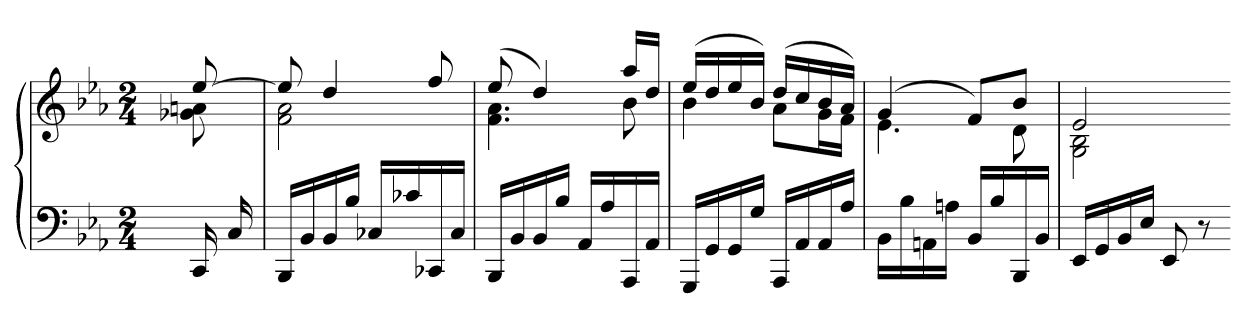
**kern	**kern
*part1	*part1
*staff2	*staff1
*clefF4	*clefG2
*k[b-e-a-]	*k[b-e-a-]
*E-:	*E-:
*M2/4	*M2/4
=	=
*	*^
16CC	[8ee-	8g-X 8an
16C	.	.
=150	=150	=150
16BBB-LL	8ee-]	2f 2a-
16BB-	.	.
16BB-	4dd	.
16B-JJ	.	.
16C-XLL	.	.
16c-X	.	.
16CC-X	8ff	.
16C-JJ	.	.
=151	=151	=151
16BBB-LL	(8ee-	4.f 4.a-
16BB-	.	.
16BB-	4dd)	.
16B-JJ	.	.
16AA-LL	.	.
16A-	.	.
16AAA-	16aa-LL	8b-
16AA-JJ	16ddJJ	.
=152	=152	=152
16GGGLL	(16ee-LL	4b-
16GG	16dd	.
16GG	16ee-	.
16GJJ	16b-JJ)	.
16AAA-LL	(16ddLL	8a-L
16AA-	16cc	.
16AA-	16b-	16gL
16A-JJ	16a-JJ)	16fJJ
=153	=153	=153
16BB-LL	(4g	4.e-
16B-	.	.
16AAn	.	.
16AnJJ	.	.
16BB-LL	8fL)	.
16B-	.	.
16BBB-	8b-J	8d
16BB-JJ	.	.
=154	=154	=154
16EE-LL	2e-	2G 2B-
16GG	.	.
16BB-	.	.
16E-JJ	.	.
8EE-	.	.
8r	.	.
*	*v	*v
=-	=-
*-	*-
